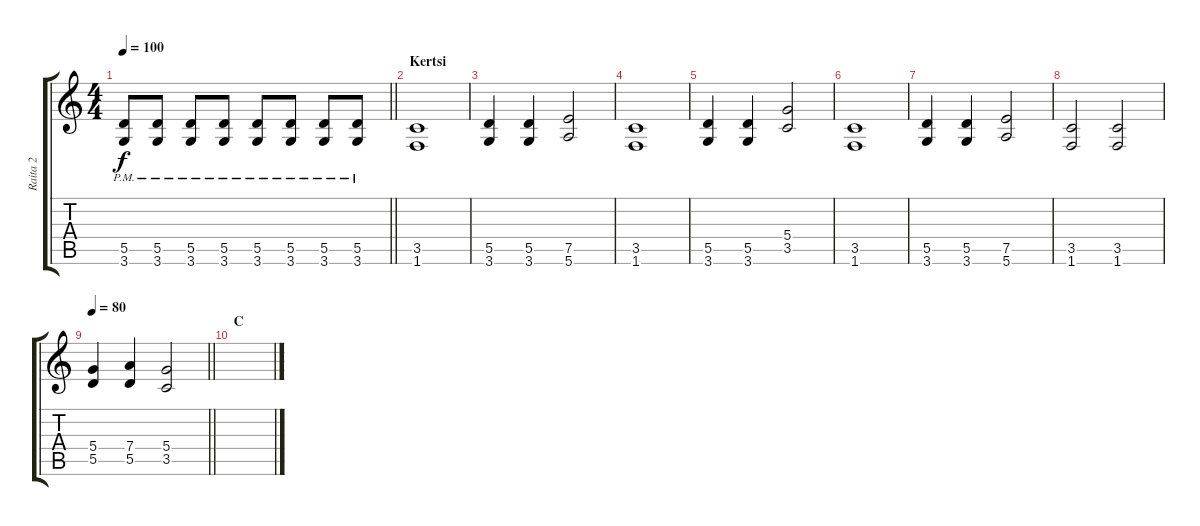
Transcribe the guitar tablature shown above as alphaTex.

\track ("Raita 2" "Raita 2") {instrument overdrivenguitar}
\staff {score tabs}
\tuning (E4 B3 G3 D3 A2 E2) {hide}
\ts (4 4)
\tempo 100
\clef g2
\barLineRight lightlight
\ks c
(5.5{pm} 3.6{pm}).8{dy f} (5.5{pm} 3.6{pm}).8 (5.5{pm} 3.6{pm}).8 (5.5{pm} 3.6{pm}).8 (5.5{pm} 3.6{pm}).8 (5.5{pm} 3.6{pm}).8 (5.5{pm} 3.6{pm}).8 (5.5{pm} 3.6{pm}).8 |
\section ("" "Kertsi")
(3.5 1.6).1 |
(5.5 3.6).4 (5.5 3.6).4 (7.5 5.6).2 |
(3.5 1.6).1 |
(5.5 3.6).4 (5.5 3.6).4 (5.4 3.5).2 |
(3.5 1.6).1 |
(5.5 3.6).4 (5.5 3.6).4 (7.5 5.6).2 |
(3.5 1.6).2 (3.5 1.6).2 |
\tempo 80
\barLineRight lightlight
(5.4 5.5).4 (7.4 5.5).4 (5.4 3.5).2 |
\section ("" "C")
